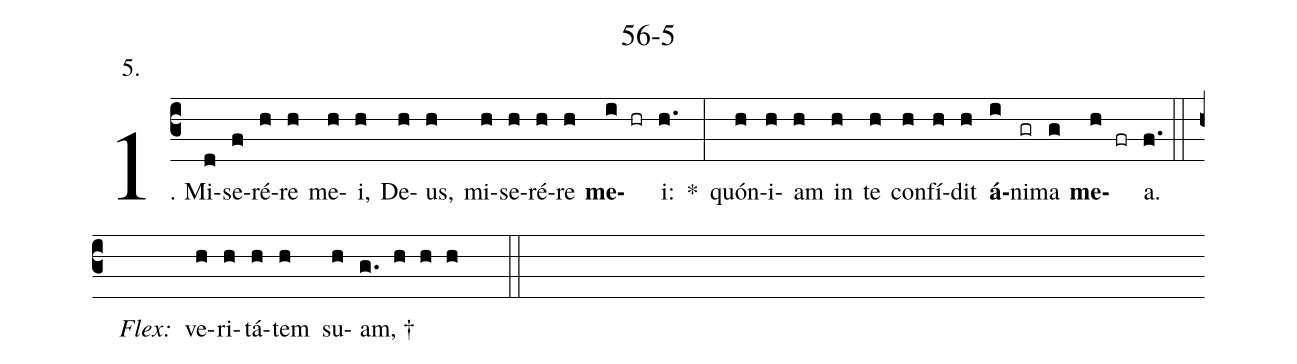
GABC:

name: 56-5;
annotation: 5.;
%%
(c3)1. Mi(d)se(f)ré(h)re(h) me(h)i,(h) De(h)us,(h) mi(h)se(h)ré(h)re(h) <b>me</b>(i hr)i:(h.) *(:) quón(h)i(h)am(h) in(h) te(h) con(h)fí(h)dit(h) <b>á</b>(i)ni(gr)ma(g) <b>me</b>(h fr)a.(f.) (::)
<i>Flex:</i>()  ve(h)ri(h)tá(h)tem(h) su(h)am, †(g. h h h  ::)
